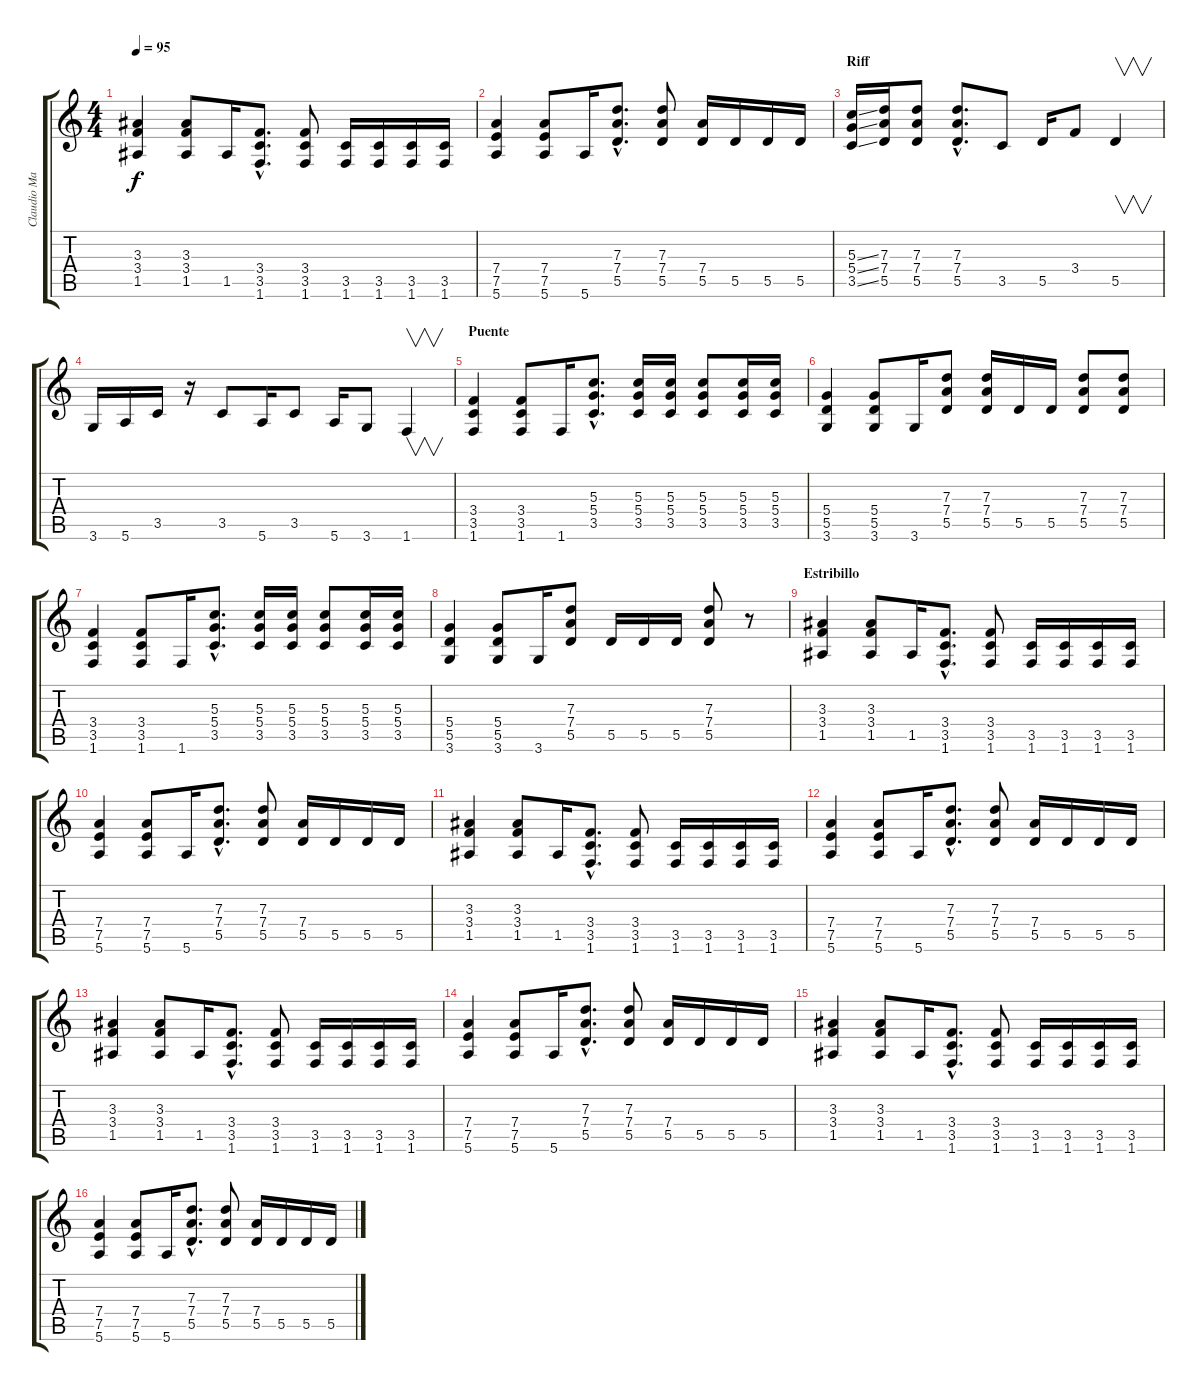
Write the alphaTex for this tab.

\track ("Claudio Marciello (Gtr 2)" "Claudio Ma") {instrument overdrivenguitar}
\staff {score tabs}
\tuning (E4 B3 G3 D3 A2 E2) {hide}
\ts (4 4)
\tempo 95
\clef g2
\ks c
(3.3 3.4 1.5).4{dy f} (3.3 3.4 1.5).8 1.5.16 (3.4{hac} 3.5{hac} 1.6{hac}).8{d} (3.4 3.5 1.6).8 (3.5 1.6).16 (3.5 1.6).16 (3.5 1.6).16 (3.5 1.6).16 |
(7.4 7.5 5.6).4 (7.4 7.5 5.6).8 5.6.16 (7.3{hac} 7.4{hac} 5.5{hac}).8{d} (7.3 7.4 5.5).8 (7.4 5.5).16 5.5.16 5.5.16 5.5.16 |
\section ("" "Riff")
(5.3{ss} 5.4{ss} 3.5{ss}).16 (7.3 7.4 5.5).16 (7.3 7.4 5.5).8 (7.3{hac} 7.4{hac} 5.5{hac}).8{d} 3.5.8 5.5.16 3.4.8 5.5.4{v} |
3.6.16 5.6.16 3.5.16 r.16 3.5.8 5.6.16 3.5.8 5.6.16 3.6.8 1.6.4{v} |
\section ("" "Puente")
(3.4 3.5 1.6).4 (3.4 3.5 1.6).8 1.6.16 (5.3{hac} 5.4{hac} 3.5{hac}).8{d} (5.3 5.4 3.5).16 (5.3 5.4 3.5).16 (5.3 5.4 3.5).8 (5.3 5.4 3.5).16 (5.3 5.4 3.5).16 |
(5.4 5.5 3.6).4 (5.4 5.5 3.6).8 3.6.16 (7.3 7.4 5.5).8 (7.3 7.4 5.5).16 5.5.16 5.5.16 (7.3 7.4 5.5).8 (7.3 7.4 5.5).8 |
(3.4 3.5 1.6).4 (3.4 3.5 1.6).8 1.6.16 (5.3{hac} 5.4{hac} 3.5{hac}).8{d} (5.3 5.4 3.5).16 (5.3 5.4 3.5).16 (5.3 5.4 3.5).8 (5.3 5.4 3.5).16 (5.3 5.4 3.5).16 |
(5.4 5.5 3.6).4 (5.4 5.5 3.6).8 3.6.16 (7.3 7.4 5.5).8 5.5.16 5.5.16 5.5.16 (7.3 7.4 5.5).8 r.8 |
\section ("" "Estribillo")
(3.3 3.4 1.5).4 (3.3 3.4 1.5).8 1.5.16 (3.4{hac} 3.5{hac} 1.6{hac}).8{d} (3.4 3.5 1.6).8 (3.5 1.6).16 (3.5 1.6).16 (3.5 1.6).16 (3.5 1.6).16 |
(7.4 7.5 5.6).4 (7.4 7.5 5.6).8 5.6.16 (7.3{hac} 7.4{hac} 5.5{hac}).8{d} (7.3 7.4 5.5).8 (7.4 5.5).16 5.5.16 5.5.16 5.5.16 |
(3.3 3.4 1.5).4 (3.3 3.4 1.5).8 1.5.16 (3.4{hac} 3.5{hac} 1.6{hac}).8{d} (3.4 3.5 1.6).8 (3.5 1.6).16 (3.5 1.6).16 (3.5 1.6).16 (3.5 1.6).16 |
(7.4 7.5 5.6).4 (7.4 7.5 5.6).8 5.6.16 (7.3{hac} 7.4{hac} 5.5{hac}).8{d} (7.3 7.4 5.5).8 (7.4 5.5).16 5.5.16 5.5.16 5.5.16 |
(3.3 3.4 1.5).4 (3.3 3.4 1.5).8 1.5.16 (3.4{hac} 3.5{hac} 1.6{hac}).8{d} (3.4 3.5 1.6).8 (3.5 1.6).16 (3.5 1.6).16 (3.5 1.6).16 (3.5 1.6).16 |
(7.4 7.5 5.6).4 (7.4 7.5 5.6).8 5.6.16 (7.3{hac} 7.4{hac} 5.5{hac}).8{d} (7.3 7.4 5.5).8 (7.4 5.5).16 5.5.16 5.5.16 5.5.16 |
(3.3 3.4 1.5).4 (3.3 3.4 1.5).8 1.5.16 (3.4{hac} 3.5{hac} 1.6{hac}).8{d} (3.4 3.5 1.6).8 (3.5 1.6).16 (3.5 1.6).16 (3.5 1.6).16 (3.5 1.6).16 |
(7.4 7.5 5.6).4 (7.4 7.5 5.6).8 5.6.16 (7.3{hac} 7.4{hac} 5.5{hac}).8{d} (7.3 7.4 5.5).8 (7.4 5.5).16 5.5.16 5.5.16 5.5.16
